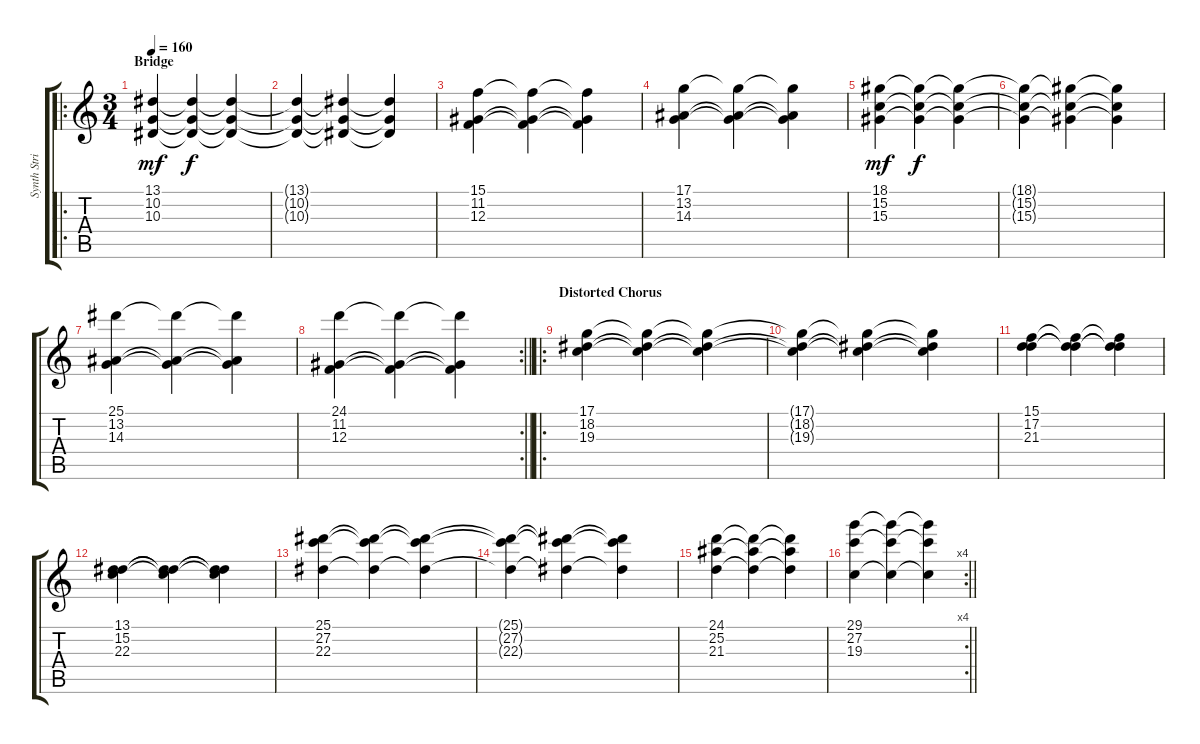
\track ("Synth Strings" "Synth Stri") {instrument stringensemble1}
\staff {score tabs}
\tuning (D4 A3 F3 C3 G2 C2) {hide}
\ro
\ts (3 4)
\section ("" "Bridge")
\tempo 160
\clef g2
\ks c
(13.1 10.2 10.3).4{dy mf} (13.1{t} 10.2{t} 10.3{t}).4{dy f} (13.1{t} 10.2{t} 10.3{t}).4 |
(13.1{t} 10.2{t} 10.3{t}).4 (13.1{t} 10.2{t} 10.3{t}).4 (13.1{t} 10.2{t} 10.3{t}).4 |
(15.1 11.2 12.3).4 (15.1{t} 11.2{t} 12.3{t}).4 (15.1{t} 11.2{t} 12.3{t}).4 |
(17.1 13.2 14.3).4 (17.1{t} 13.2{t} 14.3{t}).4 (17.1{t} 13.2{t} 14.3{t}).4 |
(18.1 15.2 15.3).4{dy mf} (18.1{t} 15.2{t} 15.3{t}).4{dy f} (18.1{t} 15.2{t} 15.3{t}).4 |
(18.1{t} 15.2{t} 15.3{t}).4 (18.1{t} 15.2{t} 15.3{t}).4 (18.1{t} 15.2{t} 15.3{t}).4 |
(25.1 13.2 14.3).4 (25.1{t} 13.2{t} 14.3{t}).4 (25.1{t} 13.2{t} 14.3{t}).4 |
\rc 2
\barLineRight lightlight
(24.1 11.2 12.3).4 (24.1{t} 11.2{t} 12.3{t}).4 (24.1{t} 11.2{t} 12.3{t}).4 |
\ro
\section ("" "Distorted Chorus")
(17.1 18.2 19.3).4 (17.1{t} 18.2{t} 19.3{t}).4 (17.1{t} 18.2{t} 19.3{t}).4 |
(17.1{t} 18.2{t} 19.3{t}).4 (17.1{t} 18.2{t} 19.3{t}).4 (17.1{t} 18.2{t} 19.3{t}).4 |
(15.1 17.2 21.3).4 (15.1{t} 17.2{t} 21.3{t}).4 (15.1{t} 17.2{t} 21.3{t}).4 |
(13.1 15.2 22.3).4 (13.1{t} 15.2{t} 22.3{t}).4 (13.1{t} 15.2{t} 22.3{t}).4 |
(25.1 27.2 22.3).4 (25.1{t} 27.2{t} 22.3{t}).4 (25.1{t} 27.2{t} 22.3{t}).4 |
(25.1{t} 27.2{t} 22.3{t}).4 (25.1{t} 27.2{t} 22.3{t}).4 (25.1{t} 27.2{t} 22.3{t}).4 |
(24.1 25.2 21.3).4 (24.1{t} 25.2{t} 21.3{t}).4 (24.1{t} 25.2{t} 21.3{t}).4 |
\rc 4
\barLineRight lightlight
(29.1 27.2 19.3).4 (29.1{t} 27.2{t} 19.3{t}).4 (29.1{t} 27.2{t} 19.3{t}).4
